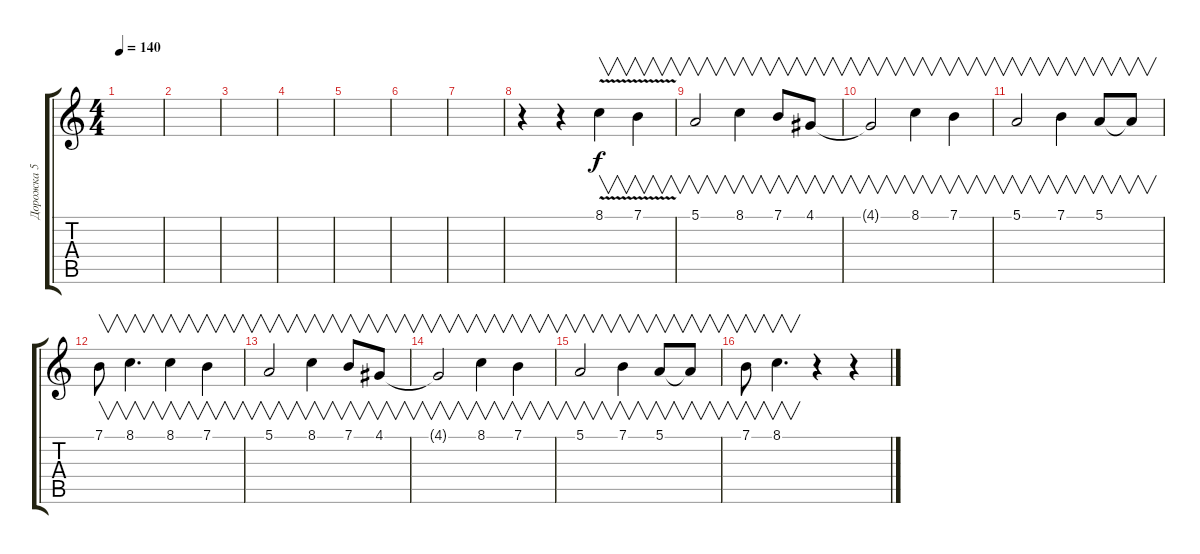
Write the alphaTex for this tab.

\track ("Дорожка 5" "Дорожка 5") {instrument musicbox}
\staff {score tabs}
\tuning (E4 B3 G3 D3 A2 E2) {hide}
\ts (4 4)
\tempo 140
\clef g2
\ks c
|
|
|
|
|
|
|
r.4 r.4 8.1{v}.4{v} 7.1{v}.4{v} |
5.1.2{v} 8.1.4{v} 7.1.8{v} 4.1.8{v} |
4.1{t}.2{v} 8.1.4{v} 7.1.4{v} |
5.1.2{v} 7.1.4{v} 5.1.8{v} 5.1{t}.8{v} |
7.1.8{v} 8.1.4{v d} 8.1.4{v} 7.1.4{v} |
5.1.2{v} 8.1.4{v} 7.1.8{v} 4.1.8{v} |
4.1{t}.2{v} 8.1.4{v} 7.1.4{v} |
5.1.2{v} 7.1.4{v} 5.1.8{v} 5.1{t}.8{v} |
7.1.8{v} 8.1.4{v d} r.4 r.4
